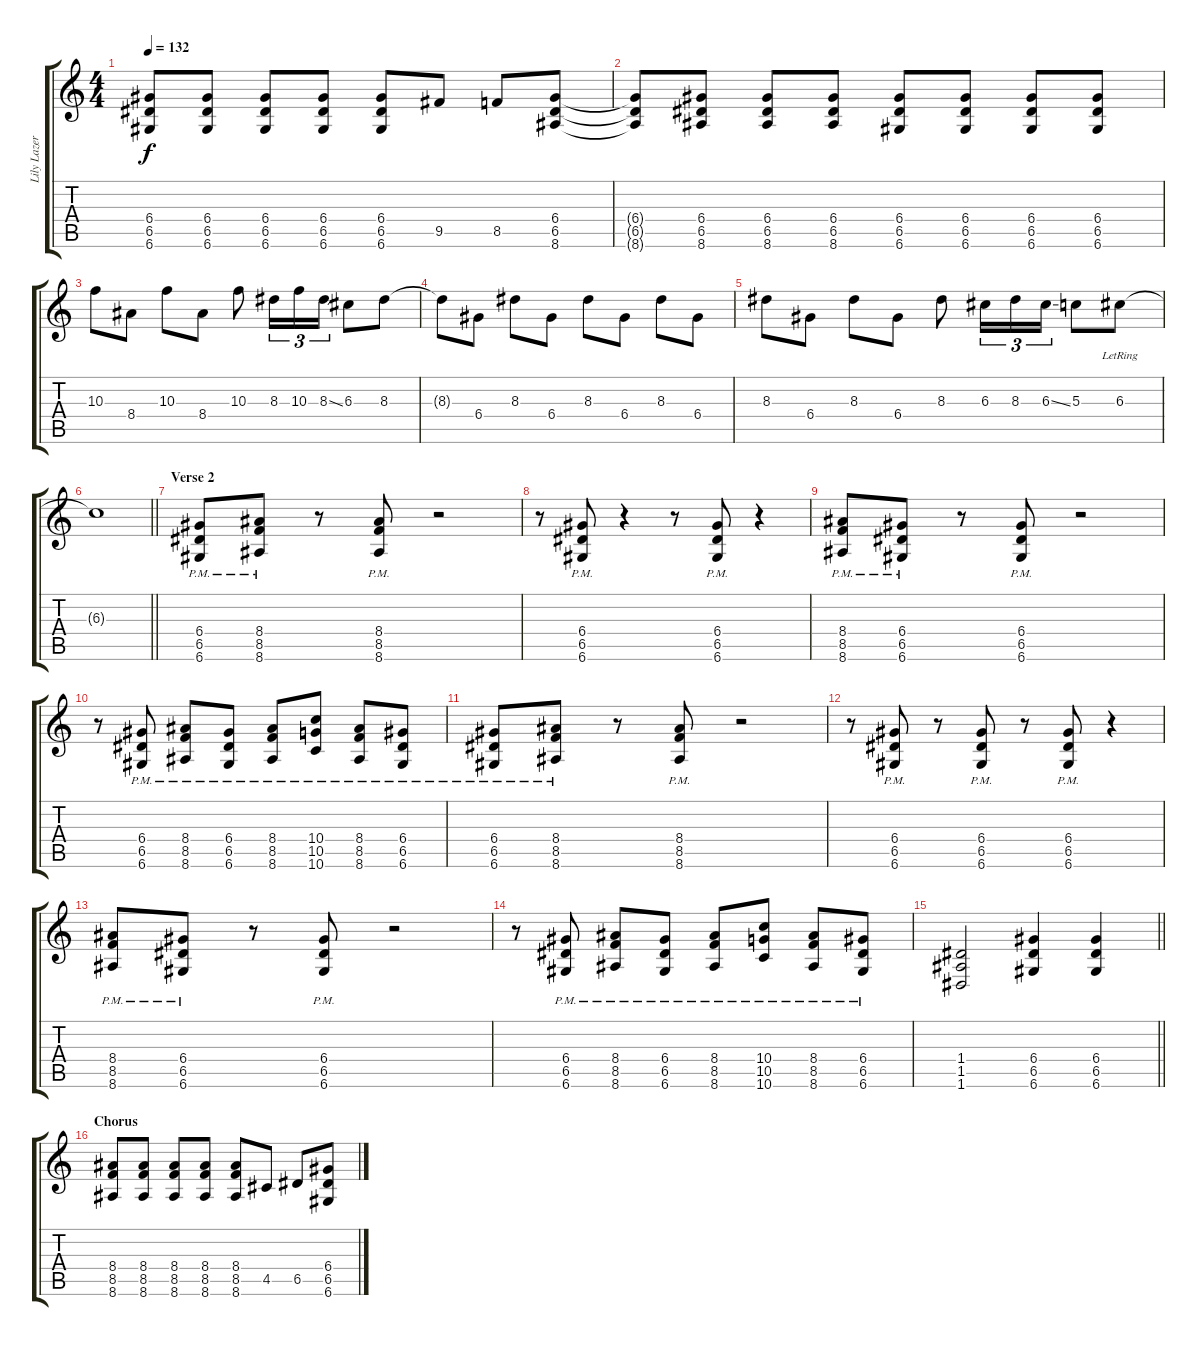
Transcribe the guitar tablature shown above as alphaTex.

\track ("Lily Lazer (Guitar)" "Lily Lazer") {instrument distortionguitar}
\staff {score tabs}
\tuning (E4 B3 G3 D3 A2 D2) {hide}
\ts (4 4)
\tempo 132
\clef g2
\ks c
(6.4 6.5 6.6).8{dy f} (6.4 6.5 6.6).8 (6.4 6.5 6.6).8 (6.4 6.5 6.6).8 (6.4 6.5 6.6).8 9.5.8 8.5.8 (6.4 6.5 8.6).8 |
(6.4{t} 6.5{t} 8.6{t}).8 (6.4 6.5 8.6).8 (6.4 6.5 8.6).8 (6.4 6.5 8.6).8 (6.4 6.5 6.6).8 (6.4 6.5 6.6).8 (6.4 6.5 6.6).8 (6.4 6.5 6.6).8 |
10.3.8 8.4.8 10.3.8 8.4.8 10.3.8 8.3.16{tu (3 2)} 10.3.16{tu (3 2)} 8.3{ss}.16{tu (3 2)} 6.3.8 8.3.8 |
8.3{t}.8 6.4.8 8.3.8 6.4.8 8.3.8 6.4.8 8.3.8 6.4.8 |
8.3.8 6.4.8 8.3.8 6.4.8 8.3.8 6.3.16{tu (3 2)} 8.3.16{tu (3 2)} 6.3{ss}.16{tu (3 2)} 5.3.8 6.3{lr}.8 |
\barLineRight lightlight
6.3{t}.1 |
\section ("" "Verse 2")
(6.4 6.5{pm} 6.6{pm}).8 (8.4 8.5{pm} 8.6{pm}).8 r.8 (8.4 8.5{pm} 8.6{pm}).8 r.2 |
r.8 (6.4 6.5{pm} 6.6{pm}).8 r.4 r.8 (6.4 6.5{pm} 6.6{pm}).8 r.4 |
(8.4 8.5{pm} 8.6{pm}).8 (6.4 6.5{pm} 6.6{pm}).8 r.8 (6.4 6.5{pm} 6.6{pm}).8 r.2 |
r.8 (6.4 6.5{pm} 6.6{pm}).8 (8.4 8.5{pm} 8.6{pm}).8 (6.4 6.5{pm} 6.6{pm}).8 (8.4 8.5{pm} 8.6{pm}).8 (10.4 10.5{pm} 10.6{pm}).8 (8.4 8.5{pm} 8.6{pm}).8 (6.4 6.5{pm} 6.6{pm}).8 |
(6.4 6.5{pm} 6.6{pm}).8 (8.4 8.5{pm} 8.6{pm}).8 r.8 (8.4 8.5{pm} 8.6{pm}).8 r.2 |
r.8 (6.4 6.5{pm} 6.6{pm}).8 r.8 (6.4 6.5{pm} 6.6{pm}).8 r.8 (6.4 6.5{pm} 6.6{pm}).8 r.4 |
(8.4 8.5{pm} 8.6{pm}).8 (6.4 6.5{pm} 6.6{pm}).8 r.8 (6.4 6.5{pm} 6.6{pm}).8 r.2 |
r.8 (6.4 6.5{pm} 6.6{pm}).8 (8.4 8.5{pm} 8.6{pm}).8 (6.4 6.5{pm} 6.6{pm}).8 (8.4 8.5{pm} 8.6{pm}).8 (10.4 10.5{pm} 10.6{pm}).8 (8.4 8.5{pm} 8.6{pm}).8 (6.4 6.5{pm} 6.6{pm}).8 |
\barLineRight lightlight
(1.4 1.5 1.6).2 (6.4 6.5 6.6).4 (6.4 6.5 6.6).4 |
\section ("" "Chorus")
(8.4 8.5 8.6).8 (8.4 8.5 8.6).8 (8.4 8.5 8.6).8 (8.4 8.5 8.6).8 (8.4 8.5 8.6).8 4.5.8 6.5.8 (6.4 6.5 6.6).8
